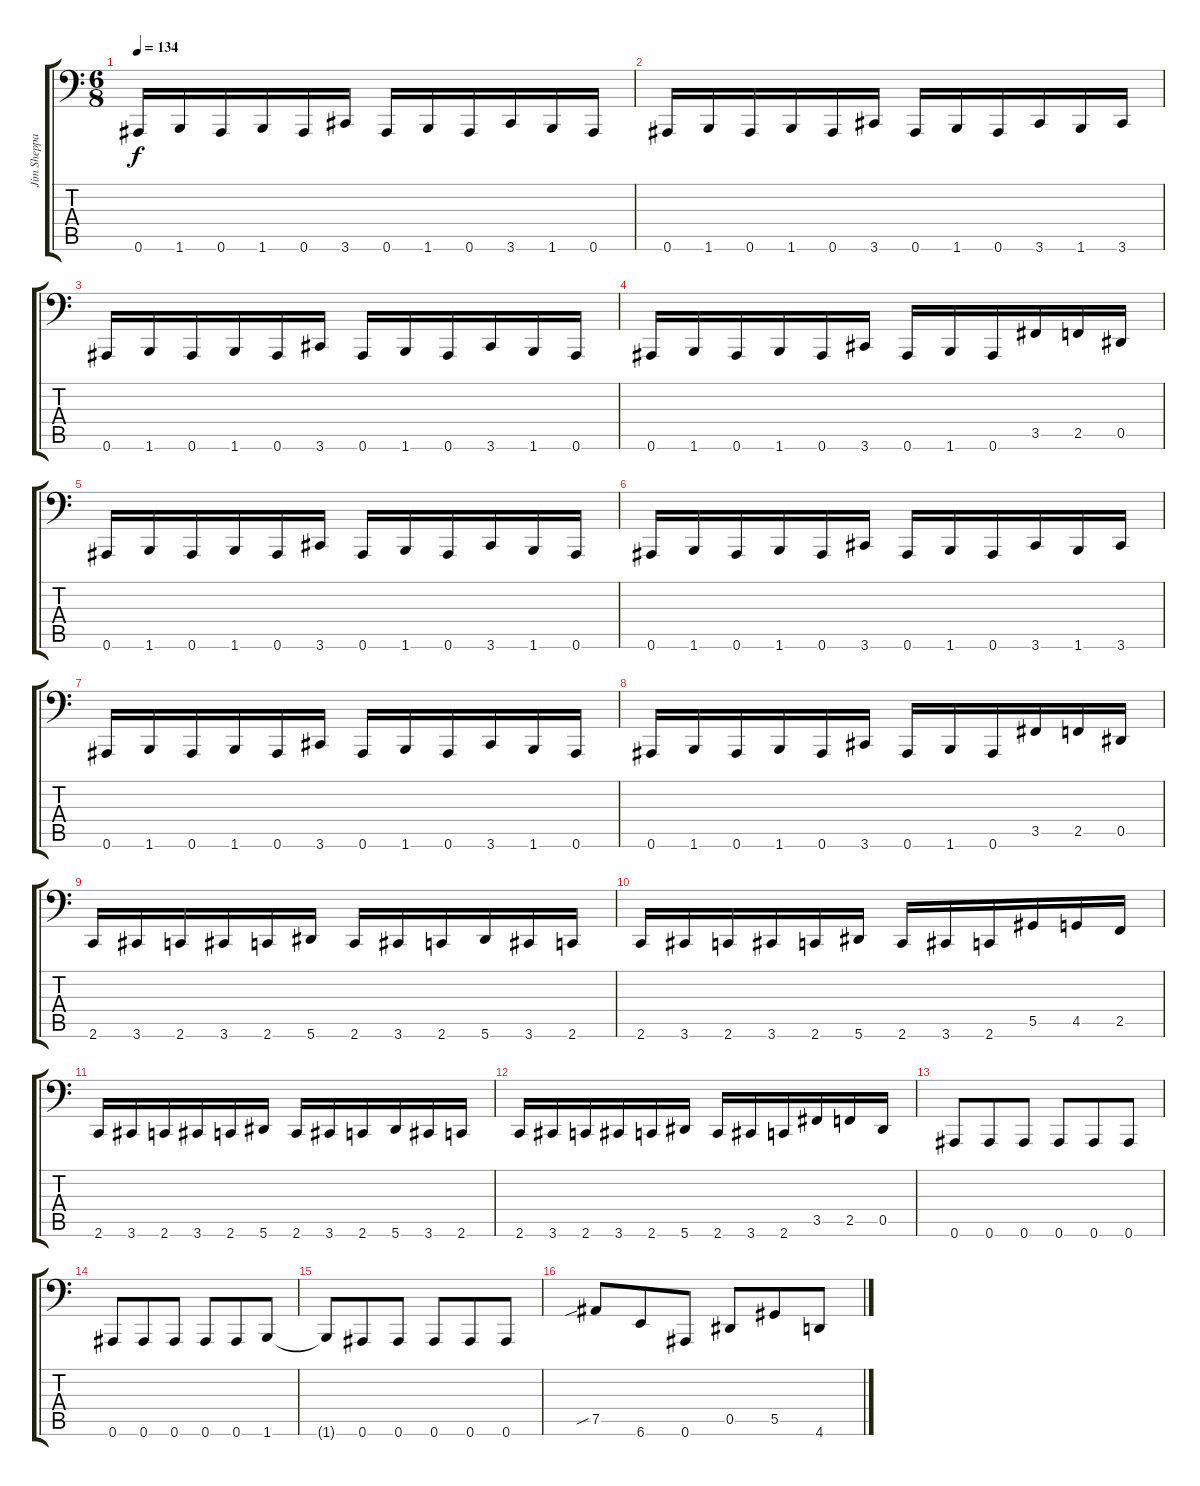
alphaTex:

\track ("Jim Sheppard" "Jim Sheppa") {instrument electricbassfinger}
\staff {score tabs}
\tuning (B2 Gb2 Db2 Ab1 Eb1 Bb0) {hide}
\ts (6 8)
\tempo 134
\clef f4
\ks c
0.6.16{dy f} 1.6.16 0.6.16 1.6.16 0.6.16 3.6.16 0.6.16 1.6.16 0.6.16 3.6.16 1.6.16 0.6.16 |
0.6.16 1.6.16 0.6.16 1.6.16 0.6.16 3.6.16 0.6.16 1.6.16 0.6.16 3.6.16 1.6.16 3.6.16 |
0.6.16 1.6.16 0.6.16 1.6.16 0.6.16 3.6.16 0.6.16 1.6.16 0.6.16 3.6.16 1.6.16 0.6.16 |
0.6.16 1.6.16 0.6.16 1.6.16 0.6.16 3.6.16 0.6.16 1.6.16 0.6.16 3.5.16 2.5.16 0.5.16 |
0.6.16 1.6.16 0.6.16 1.6.16 0.6.16 3.6.16 0.6.16 1.6.16 0.6.16 3.6.16 1.6.16 0.6.16 |
0.6.16 1.6.16 0.6.16 1.6.16 0.6.16 3.6.16 0.6.16 1.6.16 0.6.16 3.6.16 1.6.16 3.6.16 |
0.6.16 1.6.16 0.6.16 1.6.16 0.6.16 3.6.16 0.6.16 1.6.16 0.6.16 3.6.16 1.6.16 0.6.16 |
0.6.16 1.6.16 0.6.16 1.6.16 0.6.16 3.6.16 0.6.16 1.6.16 0.6.16 3.5.16 2.5.16 0.5.16 |
2.6.16 3.6.16 2.6.16 3.6.16 2.6.16 5.6.16 2.6.16 3.6.16 2.6.16 5.6.16 3.6.16 2.6.16 |
2.6.16 3.6.16 2.6.16 3.6.16 2.6.16 5.6.16 2.6.16 3.6.16 2.6.16 5.5.16 4.5.16 2.5.16 |
2.6.16 3.6.16 2.6.16 3.6.16 2.6.16 5.6.16 2.6.16 3.6.16 2.6.16 5.6.16 3.6.16 2.6.16 |
2.6.16 3.6.16 2.6.16 3.6.16 2.6.16 5.6.16 2.6.16 3.6.16 2.6.16 3.5.16 2.5.16 0.5.16 |
0.6.8 0.6.8 0.6.8 0.6.8 0.6.8 0.6.8 |
0.6.8 0.6.8 0.6.8 0.6.8 0.6.8 1.6.8 |
1.6{t}.8 0.6.8 0.6.8 0.6.8 0.6.8 0.6.8 |
7.5{sib}.8 6.6.8 0.6.8 0.5.8 5.5.8 4.6.8
